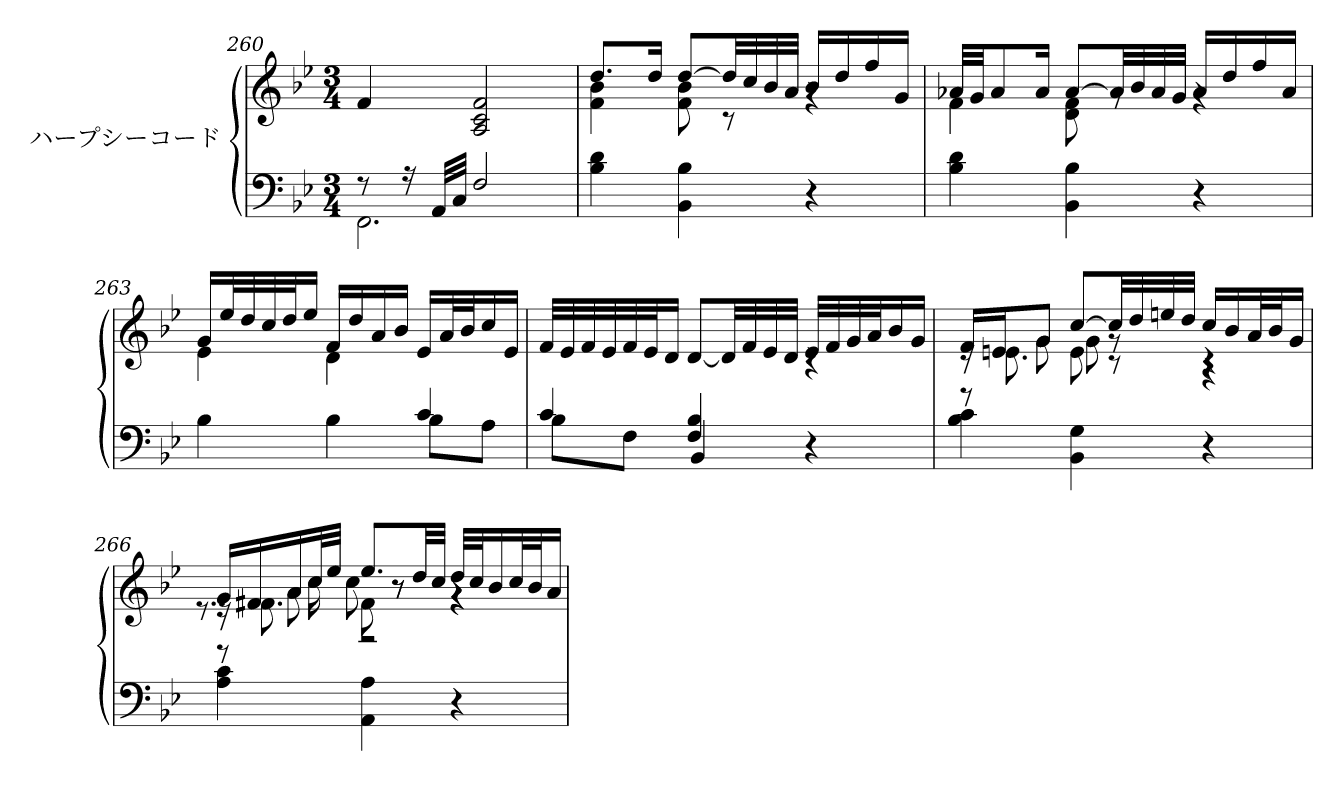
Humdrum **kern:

**kern	**kern
*part1	*part1
*staff2	*staff1
*I"ハープシーコード	*
*clefF4	*clefG2
*k[b-e-]	*k[b-e-]
*M3/4	*M3/4
=260	=260
*^	*
8r	2.FF\	4f/
16r	.	.
32AA/LLL	.	.
32C/JJJ	.	.
2F/	.	2A/ 2c/ 2f/
*v	*v	*
!!LO:LB:g=z
=261	=261
*	*^
4B-\ 4d\	8.dd/L	4f\ 4b-\
.	16dd/Jk	.
4BB-\ 4B-\	[8dd/L	8f\ 8b-\
.	32dd/LL]	8r
.	32cc/	.
.	32b-/	.
.	32a/JJJ	.
4r	16b-/LL	4rg
.	16dd/	.
.	16ff/	.
.	16g/JJ	.
=262	=262	=262
4B-\ 4d\	32a-X/LLL	4f\
.	32g/JJ	.
.	8a-/	.
.	16a-/Jk	.
4BB-\ 4B-\	[8a-/L	8d\ 8f\
.	32a-/LL]	8rg
.	32b-/	.
.	32a-/	.
.	32g/JJJ	.
4r	16a-/LL	4rg
.	16dd/	.
.	16ff/	.
.	16a-/JJ	.
=263	=263	=263
*^	*	*
2ryy	4B-\	16g/LL	4e-\
.	.	32ee-/L	.
.	.	32dd/	.
.	.	32cc/	.
.	.	32dd/J	.
.	.	16ee-/JJ	.
.	4B-\	16f/LL	4d\
.	.	16dd/	.
.	.	16a/	.
.	.	16b-/JJ	.
4c/	8B-\L	16e-/LL	4ryy
.	.	32a/L	.
.	.	32b-/J	.
.	8A\J	16cc/	.
.	.	16e-/JJ	.
!!LO:PB:g=z	!!
=264	=264	=264	=264
4c/	8B-\L	32f/LLL	2ryy
.	.	32e-/	.
.	.	32f/	.
.	.	32e-/	.
.	8F\J	32f/	.
.	.	32e-/J	.
.	.	16d/JJ	.
4F/ 4B-/	4BB-/	[8d/L	.
.	.	32d/LL]	.
.	.	32f/	.
.	.	32e-/	.
.	.	32d/JJJ	.
4ryy	4r	32e-/LLL	4rc
.	.	32f/	.
.	.	32g/	.
.	.	32a/J	.
.	.	16b-/	.
.	.	16g/JJ	.
*v	*v	*	*
=265	=265	=265
*	*	*^
4B-\ 4c\	16f/LL	16re	8rD
.	16en/J	8.e\	.
.	8g/J	.	8g\
4BB-\ 4G\	[8cc/L	8e\	8g\
.	32cc/LL]	8rg	8rc
.	32dd/	.	.
.	32een/	.	.
.	32dd/JJJ	.	.
4r	16cc/LL	4rc	4rA
.	16b-/	.	.
.	32a/L	.	.
.	32b-/J	.	.
.	16g/JJ	.	.
!!LO:LB:g=z
=266	=266	=266	=266
*	*	*	*^
4A\ 4c\	16g/LL	16re	8rD	8.re
.	16f#X/	8.f#\	.	.
.	16a/	.	8a\	.
.	32cc/L	.	.	16cc\
.	32ee-/JJJ	.	.	.
4AA\ 4A\	8.ee-/L	8f#\	2rF	8cc\
.	.	8r	.	8r
.	32dd/LL	.	.	.
.	32cc/JJJ	.	.	.
4r	32dd/LLL	4rg	.	4rg
.	32cc/J	.	.	.
.	16b-/	.	.	.
.	32cc/L	.	.	.
.	32b-/J	.	.	.
.	16a/JJ	.	.	.
*	*v	*v	*v	*v
=	=
*-	*-
